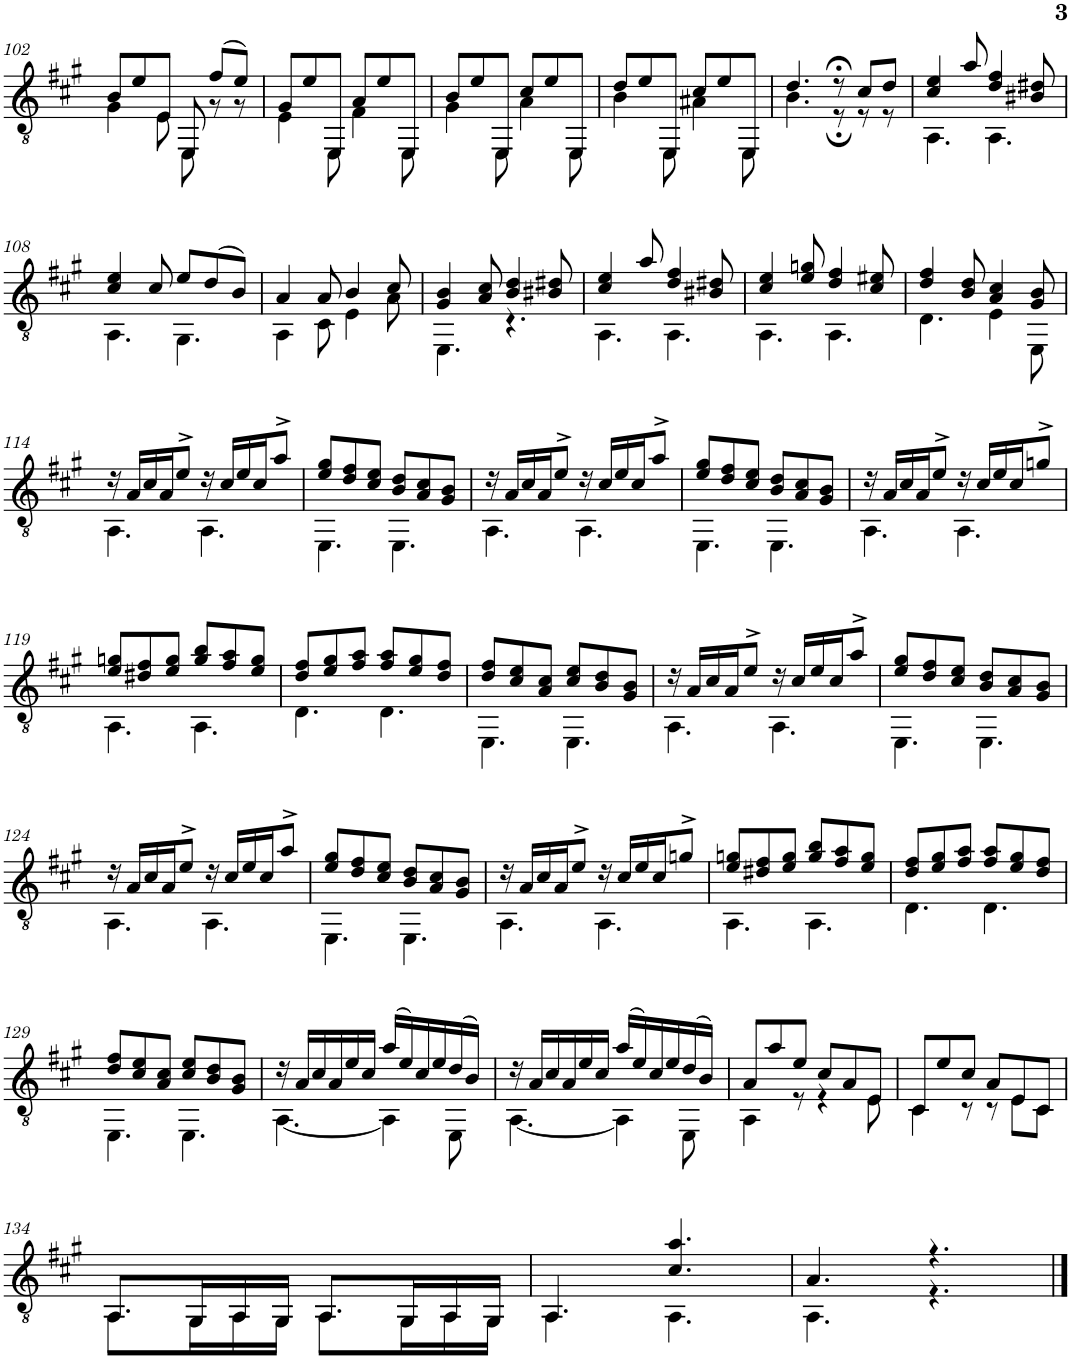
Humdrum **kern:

**kern
*part1
*staff1
*I"Classical Guitar
*I'Guit.
!!LO:PB:g=z
*clefGv2
*k[f#c#g#]
*A:
*M6/8
=102
*^
8B/L	4G#\
8e/	.
8E/J	8E\
8EE/	8EE\
(>8f#/L	8r
8e/J)	8r
=103	=103
8G#/L	4E\
8e/	.
8EE/J	8EE\
8A/L	4F#\
8e/	.
8EE/J	8EE\
=104	=104
8B/L	4G#\
8e/	.
8EE/J	8EE\
8c#/L	4A\
8e/	.
8EE/J	8EE\
=105	=105
8d/L	4B\
8e/	.
8EE/J	8EE\
8c#/L	4A#X\
8e/	.
8EE/J	8EE\
=106	=106
4.d/	4.B\
8r;<	8r;
8c#/L	8r
8d/J	8r
=107	=107
4c#/ 4e/	4.AA\
8a/	.
4d/ 4f#/	4.AA\
8B#X/ 8d#X/	.
!!LO:LB:g=z	!!
=108	=108
4c#/ 4e/	4.AA\
8c#/	.
8e/L	4.GG#\
(>8d/	.
8B/J)	.
=109	=109
4A/	4AA\
8A/	8C#\
4B/	4E\
8c#/	8A\
=110	=110
4G#/ 4B/	4.EE\
8A/ 8c#/	.
4B/ 4d/	4.r
8B#X/ 8d#X/	.
=111	=111
4c#/ 4e/	4.AA\
8a/	.
4d/ 4f#/	4.AA\
8B#X/ 8d#X/	.
=112	=112
4c#/ 4e/	4.AA\
8e/ 8gn/	.
4d/ 4f#/	4.AA\
8c#/ 8e#X/	.
=113	=113
4d/ 4f#/	4.D\
8B/ 8d/	.
4A/ 4c#/	4E\
8G#/ 8B/	8EE\
!!LO:LB:g=z	!!
=114	=114
16r	4.AA\
16A/LL	.
16c#/	.
16A/J	.
8e^/J	.
16r	4.AA\
16c#/LL	.
16e/	.
16c#/J	.
8a^/J	.
=115	=115
8e/ 8g#/L	4.EE\
8d/ 8f#/	.
8c#/ 8e/J	.
8B/ 8d/L	4.EE\
8A/ 8c#/	.
8G#/ 8B/J	.
=116	=116
16r	4.AA\
16A/LL	.
16c#/	.
16A/J	.
8e^/J	.
16r	4.AA\
16c#/LL	.
16e/	.
16c#/J	.
8a^/J	.
=117	=117
8e/ 8g#/L	4.EE\
8d/ 8f#/	.
8c#/ 8e/J	.
8B/ 8d/L	4.EE\
8A/ 8c#/	.
8G#/ 8B/J	.
=118	=118
16r	4.AA\
16A/LL	.
16c#/	.
16A/J	.
8e^/J	.
16r	4.AA\
16c#/LL	.
16e/	.
16c#/J	.
8gn^/J	.
!!LO:LB:g=z	!!
=119	=119
8e/ 8gn/L	4.AA\
8d#X/ 8f#/	.
8e/ 8g/J	.
8g/ 8b/L	4.AA\
8f#/ 8a/	.
8e/ 8g/J	.
=120	=120
8d/ 8f#/L	4.D\
8e/ 8g#/	.
8f#/ 8a/J	.
8f#/ 8a/L	4.D\
8e/ 8g#/	.
8d/ 8f#/J	.
=121	=121
8d/ 8f#/L	4.EE\
8c#/ 8e/	.
8A/ 8c#/J	.
8c#/ 8e/L	4.EE\
8B/ 8d/	.
8G#/ 8B/J	.
=122	=122
16r	4.AA\
16A/LL	.
16c#/	.
16A/J	.
8e^/J	.
16r	4.AA\
16c#/LL	.
16e/	.
16c#/J	.
8a^/J	.
=123	=123
8e/ 8g#/L	4.EE\
8d/ 8f#/	.
8c#/ 8e/J	.
8B/ 8d/L	4.EE\
8A/ 8c#/	.
8G#/ 8B/J	.
!!LO:LB:g=z	!!
=124	=124
16r	4.AA\
16A/LL	.
16c#/	.
16A/J	.
8e^/J	.
16r	4.AA\
16c#/LL	.
16e/	.
16c#/J	.
8a^/J	.
=125	=125
8e/ 8g#/L	4.EE\
8d/ 8f#/	.
8c#/ 8e/J	.
8B/ 8d/L	4.EE\
8A/ 8c#/	.
8G#/ 8B/J	.
=126	=126
16r	4.AA\
16A/LL	.
16c#/	.
16A/J	.
8e^/J	.
16r	4.AA\
16c#/LL	.
16e/	.
16c#/J	.
8gn^/J	.
=127	=127
8e/ 8gn/L	4.AA\
8d#X/ 8f#/	.
8e/ 8g/J	.
8g/ 8b/L	4.AA\
8f#/ 8a/	.
8e/ 8g/J	.
=128	=128
8d/ 8f#/L	4.D\
8e/ 8g#/	.
8f#/ 8a/J	.
8f#/ 8a/L	4.D\
8e/ 8g#/	.
8d/ 8f#/J	.
!!LO:LB:g=z	!!
=129	=129
8d/ 8f#/L	4.EE\
8c#/ 8e/	.
8A/ 8c#/J	.
8c#/ 8e/L	4.EE\
8B/ 8d/	.
8G#/ 8B/J	.
=130	=130
16r	[4.AA\
16A/LL	.
16c#/	.
16A/	.
16e/	.
16c#/JJ	.
(>16a/LL	4AA\]
16e/)	.
16c#/	.
16e/	.
(>16d/	8EE\
16B/JJ)	.
=131	=131
16r	[4.AA\
16A/LL	.
16c#/	.
16A/	.
16e/	.
16c#/JJ	.
(>16a/LL	4AA\]
16e/)	.
16c#/	.
16e/	.
(>16d/	8EE\
16B/JJ)	.
=132	=132
8A/L	4AA\
8a/	.
8e/J	8r
8c#/L	4r
8A/	.
8E/J	8E\
=133	=133
8C#/L	4C#\
8e/	.
8c#/J	8r
8A/L	8r
8E/	8E\L
8C#/J	8C#\J
!!LO:LB:g=z	!!
=134	=134
8.AA/L	8.AA\L
16GG#/L	16GG#\L
16AA/	16AA\
16GG#/JJ	16GG#\JJ
8.AA/L	8.AA\L
16GG#/L	16GG#\L
16AA/	16AA\
16GG#/JJ	16GG#\JJ
=135	=135
4.AA/	4.AA\
4.c#/ 4.a/	4.AA\
=136	=136
4.A/	4.AA\
4.r	4.r
*v	*v
==
*-
